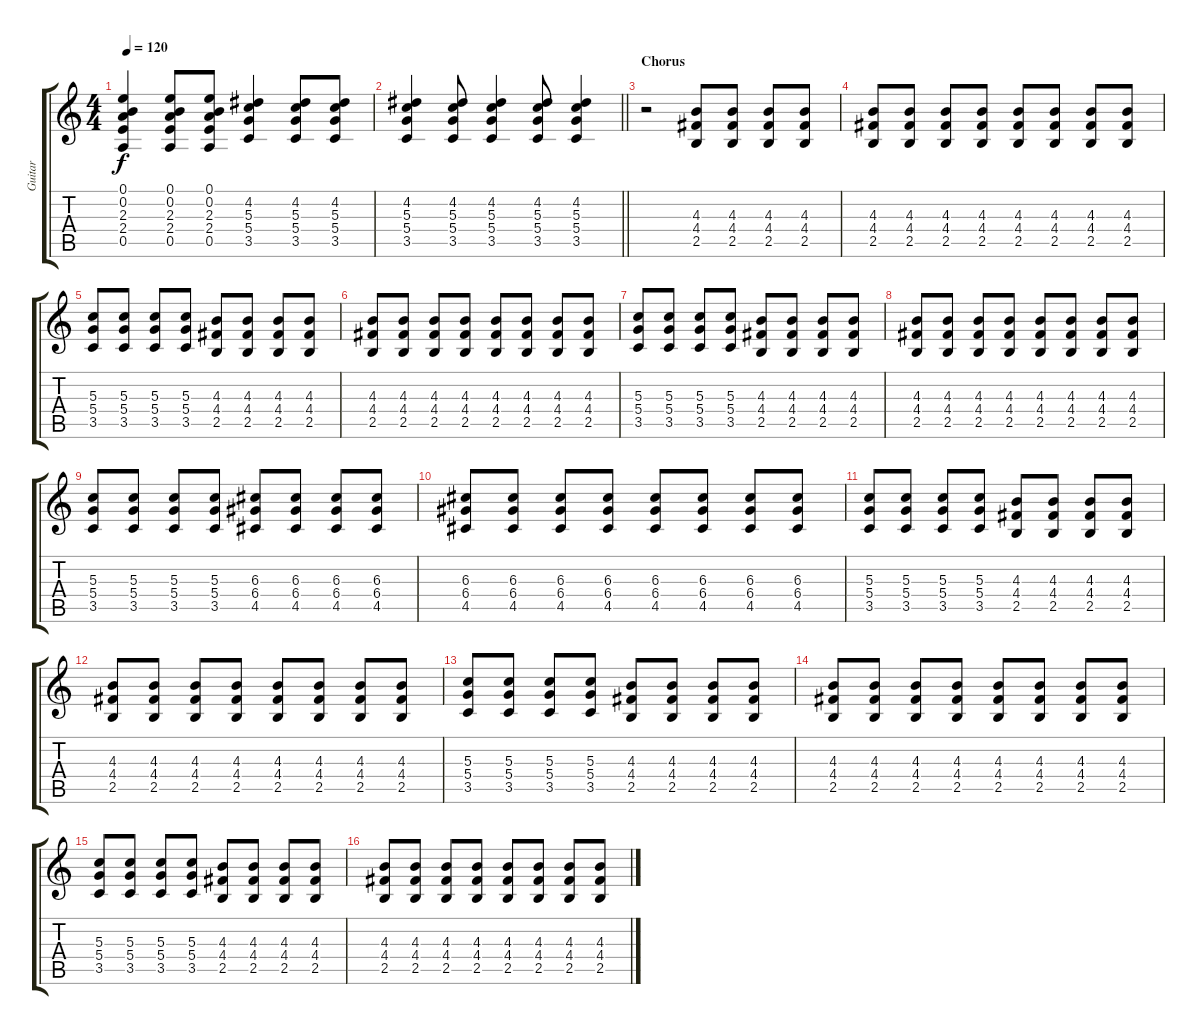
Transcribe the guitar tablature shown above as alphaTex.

\track ("Guitar" "Guitar") {instrument distortionguitar}
\staff {score tabs}
\tuning (E4 B3 G3 D3 A2 E2) {hide}
\ts (4 4)
\tempo 120
\clef g2
\ks c
(0.1 0.2 2.3 2.4 0.5).4{dy f} (0.1 0.2 2.3 2.4 0.5).8 (0.1 0.2 2.3 2.4 0.5).8 (4.2 5.3 5.4 3.5).4 (4.2 5.3 5.4 3.5).8 (4.2 5.3 5.4 3.5).8 |
\barLineRight lightlight
(4.2 5.3 5.4 3.5).4 (4.2 5.3 5.4 3.5).8 (4.2 5.3 5.4 3.5).4 (4.2 5.3 5.4 3.5).8 (4.2 5.3 5.4 3.5).4 |
\section ("" "Chorus")
r.2{instrument distortionguitar} (4.3 4.4 2.5).8 (4.3 4.4 2.5).8 (4.3 4.4 2.5).8 (4.3 4.4 2.5).8 |
(4.3 4.4 2.5).8 (4.3 4.4 2.5).8 (4.3 4.4 2.5).8 (4.3 4.4 2.5).8 (4.3 4.4 2.5).8 (4.3 4.4 2.5).8 (4.3 4.4 2.5).8 (4.3 4.4 2.5).8 |
(5.3 5.4 3.5).8 (5.3 5.4 3.5).8 (5.3 5.4 3.5).8 (5.3 5.4 3.5).8 (4.3 4.4 2.5).8 (4.3 4.4 2.5).8 (4.3 4.4 2.5).8 (4.3 4.4 2.5).8 |
(4.3 4.4 2.5).8 (4.3 4.4 2.5).8 (4.3 4.4 2.5).8 (4.3 4.4 2.5).8 (4.3 4.4 2.5).8 (4.3 4.4 2.5).8 (4.3 4.4 2.5).8 (4.3 4.4 2.5).8 |
(5.3 5.4 3.5).8 (5.3 5.4 3.5).8 (5.3 5.4 3.5).8 (5.3 5.4 3.5).8 (4.3 4.4 2.5).8 (4.3 4.4 2.5).8 (4.3 4.4 2.5).8 (4.3 4.4 2.5).8 |
(4.3 4.4 2.5).8 (4.3 4.4 2.5).8 (4.3 4.4 2.5).8 (4.3 4.4 2.5).8 (4.3 4.4 2.5).8 (4.3 4.4 2.5).8 (4.3 4.4 2.5).8 (4.3 4.4 2.5).8 |
(5.3 5.4 3.5).8 (5.3 5.4 3.5).8 (5.3 5.4 3.5).8 (5.3 5.4 3.5).8 (6.3 6.4 4.5).8 (6.3 6.4 4.5).8 (6.3 6.4 4.5).8 (6.3 6.4 4.5).8 |
(6.3 6.4 4.5).8 (6.3 6.4 4.5).8 (6.3 6.4 4.5).8 (6.3 6.4 4.5).8 (6.3 6.4 4.5).8 (6.3 6.4 4.5).8 (6.3 6.4 4.5).8 (6.3 6.4 4.5).8 |
(5.3 5.4 3.5).8 (5.3 5.4 3.5).8 (5.3 5.4 3.5).8 (5.3 5.4 3.5).8 (4.3 4.4 2.5).8 (4.3 4.4 2.5).8 (4.3 4.4 2.5).8 (4.3 4.4 2.5).8 |
(4.3 4.4 2.5).8 (4.3 4.4 2.5).8 (4.3 4.4 2.5).8 (4.3 4.4 2.5).8 (4.3 4.4 2.5).8 (4.3 4.4 2.5).8 (4.3 4.4 2.5).8 (4.3 4.4 2.5).8 |
(5.3 5.4 3.5).8 (5.3 5.4 3.5).8 (5.3 5.4 3.5).8 (5.3 5.4 3.5).8 (4.3 4.4 2.5).8 (4.3 4.4 2.5).8 (4.3 4.4 2.5).8 (4.3 4.4 2.5).8 |
(4.3 4.4 2.5).8 (4.3 4.4 2.5).8 (4.3 4.4 2.5).8 (4.3 4.4 2.5).8 (4.3 4.4 2.5).8 (4.3 4.4 2.5).8 (4.3 4.4 2.5).8 (4.3 4.4 2.5).8 |
(5.3 5.4 3.5).8 (5.3 5.4 3.5).8 (5.3 5.4 3.5).8 (5.3 5.4 3.5).8 (4.3 4.4 2.5).8 (4.3 4.4 2.5).8 (4.3 4.4 2.5).8 (4.3 4.4 2.5).8 |
(4.3 4.4 2.5).8 (4.3 4.4 2.5).8 (4.3 4.4 2.5).8 (4.3 4.4 2.5).8 (4.3 4.4 2.5).8 (4.3 4.4 2.5).8 (4.3 4.4 2.5).8 (4.3 4.4 2.5).8
